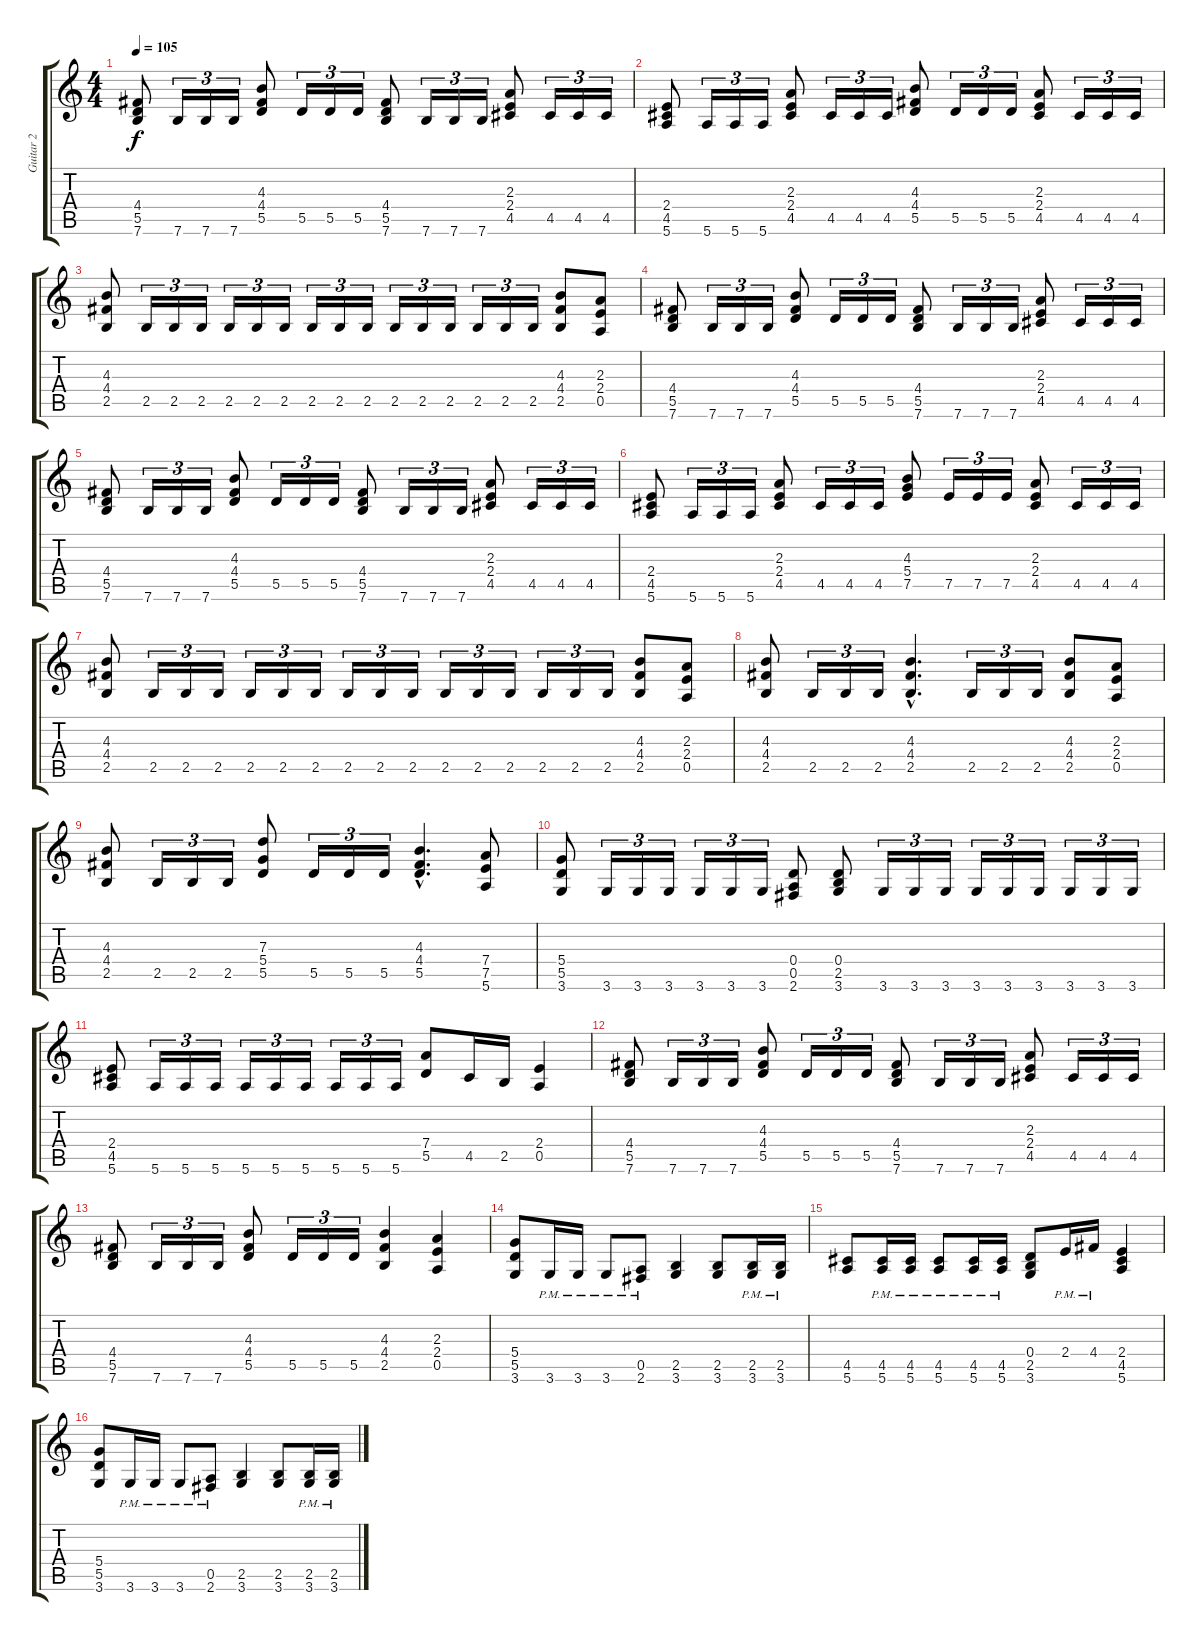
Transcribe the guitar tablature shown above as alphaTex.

\track ("Guitar 2" "Guitar 2") {instrument distortionguitar}
\staff {score tabs}
\tuning (E4 B3 G3 D3 A2 E2) {hide}
\ts (4 4)
\tempo 105
\clef g2
\ks c
(4.4 5.5 7.6).8{dy f} 7.6.16{tu (3 2)} 7.6.16{tu (3 2)} 7.6.16{tu (3 2)} (4.3 4.4 5.5).8 5.5.16{tu (3 2)} 5.5.16{tu (3 2)} 5.5.16{tu (3 2)} (4.4 5.5 7.6).8 7.6.16{tu (3 2)} 7.6.16{tu (3 2)} 7.6.16{tu (3 2)} (2.3 2.4 4.5).8 4.5.16{tu (3 2)} 4.5.16{tu (3 2)} 4.5.16{tu (3 2)} |
(2.4 4.5 5.6).8 5.6.16{tu (3 2)} 5.6.16{tu (3 2)} 5.6.16{tu (3 2)} (2.3 2.4 4.5).8 4.5.16{tu (3 2)} 4.5.16{tu (3 2)} 4.5.16{tu (3 2)} (4.3 4.4 5.5).8 5.5.16{tu (3 2)} 5.5.16{tu (3 2)} 5.5.16{tu (3 2)} (2.3 2.4 4.5).8 4.5.16{tu (3 2)} 4.5.16{tu (3 2)} 4.5.16{tu (3 2)} |
(4.3 4.4 2.5).8 2.5.16{tu (3 2)} 2.5.16{tu (3 2)} 2.5.16{tu (3 2)} 2.5.16{tu (3 2)} 2.5.16{tu (3 2)} 2.5.16{tu (3 2)} 2.5.16{tu (3 2)} 2.5.16{tu (3 2)} 2.5.16{tu (3 2)} 2.5.16{tu (3 2)} 2.5.16{tu (3 2)} 2.5.16{tu (3 2)} 2.5.16{tu (3 2)} 2.5.16{tu (3 2)} 2.5.16{tu (3 2)} (4.3 4.4 2.5).8 (2.3 2.4 0.5).8 |
(4.4 5.5 7.6).8 7.6.16{tu (3 2)} 7.6.16{tu (3 2)} 7.6.16{tu (3 2)} (4.3 4.4 5.5).8 5.5.16{tu (3 2)} 5.5.16{tu (3 2)} 5.5.16{tu (3 2)} (4.4 5.5 7.6).8 7.6.16{tu (3 2)} 7.6.16{tu (3 2)} 7.6.16{tu (3 2)} (2.3 2.4 4.5).8 4.5.16{tu (3 2)} 4.5.16{tu (3 2)} 4.5.16{tu (3 2)} |
(4.4 5.5 7.6).8 7.6.16{tu (3 2)} 7.6.16{tu (3 2)} 7.6.16{tu (3 2)} (4.3 4.4 5.5).8 5.5.16{tu (3 2)} 5.5.16{tu (3 2)} 5.5.16{tu (3 2)} (4.4 5.5 7.6).8 7.6.16{tu (3 2)} 7.6.16{tu (3 2)} 7.6.16{tu (3 2)} (2.3 2.4 4.5).8 4.5.16{tu (3 2)} 4.5.16{tu (3 2)} 4.5.16{tu (3 2)} |
(2.4 4.5 5.6).8 5.6.16{tu (3 2)} 5.6.16{tu (3 2)} 5.6.16{tu (3 2)} (2.3 2.4 4.5).8 4.5.16{tu (3 2)} 4.5.16{tu (3 2)} 4.5.16{tu (3 2)} (4.3 5.4 7.5).8 7.5.16{tu (3 2)} 7.5.16{tu (3 2)} 7.5.16{tu (3 2)} (2.3 2.4 4.5).8 4.5.16{tu (3 2)} 4.5.16{tu (3 2)} 4.5.16{tu (3 2)} |
(4.3 4.4 2.5).8 2.5.16{tu (3 2)} 2.5.16{tu (3 2)} 2.5.16{tu (3 2)} 2.5.16{tu (3 2)} 2.5.16{tu (3 2)} 2.5.16{tu (3 2)} 2.5.16{tu (3 2)} 2.5.16{tu (3 2)} 2.5.16{tu (3 2)} 2.5.16{tu (3 2)} 2.5.16{tu (3 2)} 2.5.16{tu (3 2)} 2.5.16{tu (3 2)} 2.5.16{tu (3 2)} 2.5.16{tu (3 2)} (4.3 4.4 2.5).8 (2.3 2.4 0.5).8 |
(4.3 4.4 2.5).8 2.5.16{tu (3 2)} 2.5.16{tu (3 2)} 2.5.16{tu (3 2)} (4.3{hac} 4.4{hac} 2.5{hac}).4{d} 2.5.16{tu (3 2)} 2.5.16{tu (3 2)} 2.5.16{tu (3 2)} (4.3 4.4 2.5).8 (2.3 2.4 0.5).8 |
(4.3 4.4 2.5).8 2.5.16{tu (3 2)} 2.5.16{tu (3 2)} 2.5.16{tu (3 2)} (7.3 5.4 5.5).8 5.5.16{tu (3 2)} 5.5.16{tu (3 2)} 5.5.16{tu (3 2)} (4.3{hac} 4.4{hac} 5.5{hac}).4{d} (7.4 7.5 5.6).8 |
(5.4 5.5 3.6).8 3.6.16{tu (3 2)} 3.6.16{tu (3 2)} 3.6.16{tu (3 2)} 3.6.16{tu (3 2)} 3.6.16{tu (3 2)} 3.6.16{tu (3 2)} (0.4 0.5 2.6).8 (0.4 2.5 3.6).8 3.6.16{tu (3 2)} 3.6.16{tu (3 2)} 3.6.16{tu (3 2)} 3.6.16{tu (3 2)} 3.6.16{tu (3 2)} 3.6.16{tu (3 2)} 3.6.16{tu (3 2)} 3.6.16{tu (3 2)} 3.6.16{tu (3 2)} |
(2.4 4.5 5.6).8 5.6.16{tu (3 2)} 5.6.16{tu (3 2)} 5.6.16{tu (3 2)} 5.6.16{tu (3 2)} 5.6.16{tu (3 2)} 5.6.16{tu (3 2)} 5.6.16{tu (3 2)} 5.6.16{tu (3 2)} 5.6.16{tu (3 2)} (7.4 5.5).8 4.5.16 2.5.16 (2.4 0.5).4 |
(4.4 5.5 7.6).8 7.6.16{tu (3 2)} 7.6.16{tu (3 2)} 7.6.16{tu (3 2)} (4.3 4.4 5.5).8 5.5.16{tu (3 2)} 5.5.16{tu (3 2)} 5.5.16{tu (3 2)} (4.4 5.5 7.6).8 7.6.16{tu (3 2)} 7.6.16{tu (3 2)} 7.6.16{tu (3 2)} (2.3 2.4 4.5).8 4.5.16{tu (3 2)} 4.5.16{tu (3 2)} 4.5.16{tu (3 2)} |
(4.4 5.5 7.6).8 7.6.16{tu (3 2)} 7.6.16{tu (3 2)} 7.6.16{tu (3 2)} (4.3 4.4 5.5).8 5.5.16{tu (3 2)} 5.5.16{tu (3 2)} 5.5.16{tu (3 2)} (4.3 4.4 2.5).4 (2.3 2.4 0.5).4 |
(5.4 5.5 3.6).8 3.6{pm}.16 3.6{pm}.16 3.6{pm}.8 (0.5{pm} 2.6{pm}).8 (2.5 3.6).4 (2.5 3.6).8 (2.5{pm} 3.6{pm}).16 (2.5{pm} 3.6{pm}).16 |
(4.5 5.6).8 (4.5{pm} 5.6{pm}).16 (4.5{pm} 5.6{pm}).16 (4.5{pm} 5.6{pm}).8 (4.5{pm} 5.6{pm}).16 (4.5{pm} 5.6{pm}).16 (0.4 2.5 3.6).8 2.4{pm}.16 4.4{pm}.16 (2.4 4.5 5.6).4 |
(5.4 5.5 3.6).8 3.6{pm}.16 3.6{pm}.16 3.6{pm}.8 (0.5{pm} 2.6{pm}).8 (2.5 3.6).4 (2.5 3.6).8 (2.5{pm} 3.6{pm}).16 (2.5{pm} 3.6{pm}).16
